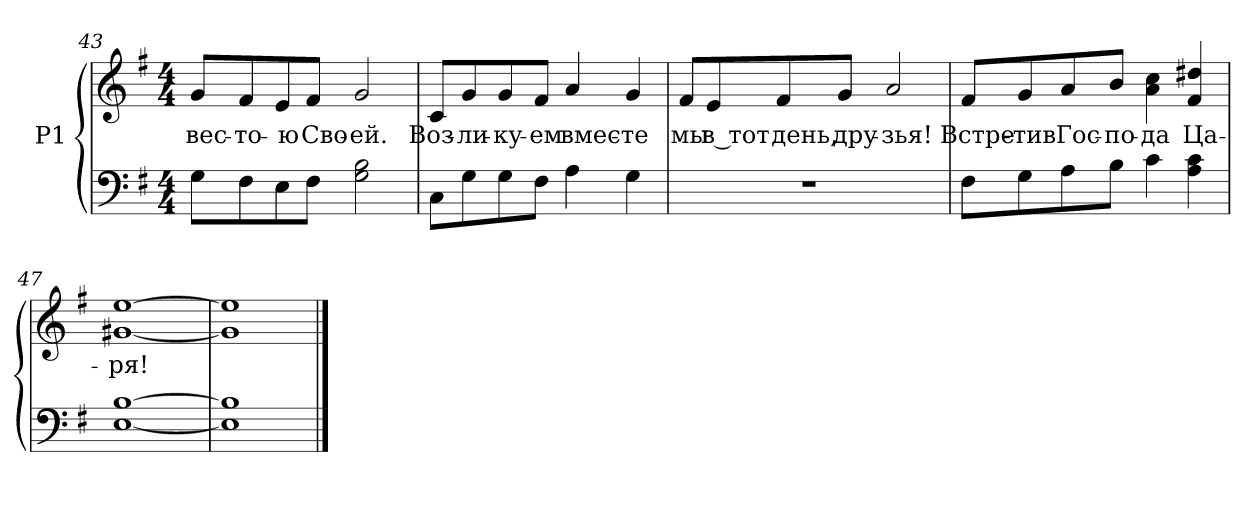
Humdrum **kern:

**kern	**kern	**text
*part1	*part1	*part1
*staff2	*staff1	*staff1
*I"P1	*	*
*clefF4	*clefG2	*
*k[f#]	*k[f#]	*
*e:	*e:	*
*M4/4	*M4/4	*
=43	=43	=43
!	!	!LO:LY:b:color=#000000
8Gi\L	8gi/L	-вес-
!	!	!LO:LY:b:color=#000000
8F#i\	8f#i/	-то-
!	!	!LO:LY:b:color=#000000
8Ei\	8ei/	-ю
!	!	!LO:LY:b:color=#000000
8F#i\J	8f#i/J	Сво-
!	!	!LO:LY:b:color=#000000
2Gi\ 2Bi	2gi/	-ей.
!!LO:LB:g=z
=44	=44	=44
!	!	!LO:LY:b:color=#000000
8Ci\L	8ci/L	Воз-
!	!	!LO:LY:b:color=#000000
8Gi\	8gi/	-ли-
!	!	!LO:LY:b:color=#000000
8Gi\	8gi/	-ку-
!	!	!LO:LY:b:color=#000000
8F#i\J	8f#i/J	-ем
!	!	!LO:LY:b:color=#000000
4Ai\	4ai/	вмес-
!	!	!LO:LY:b:color=#000000
4Gi\	4gi/	-те
=45	=45	=45
!	!	!LO:LY:b:color=#000000
1r	8f#i/L	мы
!	!	!LO:LY:b:color=#000000
.	8ei/	в тот
!	!	!LO:LY:b:color=#000000
.	8f#i/	день,
!	!	!LO:LY:b:color=#000000
.	8gi/J	дру-
!	!	!LO:LY:b:color=#000000
.	2ai/	-зья!
=46	=46	=46
!	!	!LO:LY:b:color=#000000
8F#i\L	8f#i/L	Встре-
!	!	!LO:LY:b:color=#000000
8Gi\	8gi/	-тив
!	!	!LO:LY:b:color=#000000
8Ai\	8ai/	Гос-
!	!	!LO:LY:b:color=#000000
8Bi\J	8bi/J	-по-
!	!	!LO:LY:b:color=#000000
4ci\	4ai\ 4cci	-да
!	!	!LO:LY:b:color=#000000
4Ai\ 4ci	4f#i/ 4dd#Xi	Ца-
=47	=47	=47
!	!	!LO:LY:b:color=#000000
[<1Ei [>1Bi	[<1g#Xi [>1eei	-ря!
=48	=48	=48
1Ei] 1Bi]	1g#i] 1eei]	.
==	==	==
*-	*-	*-
